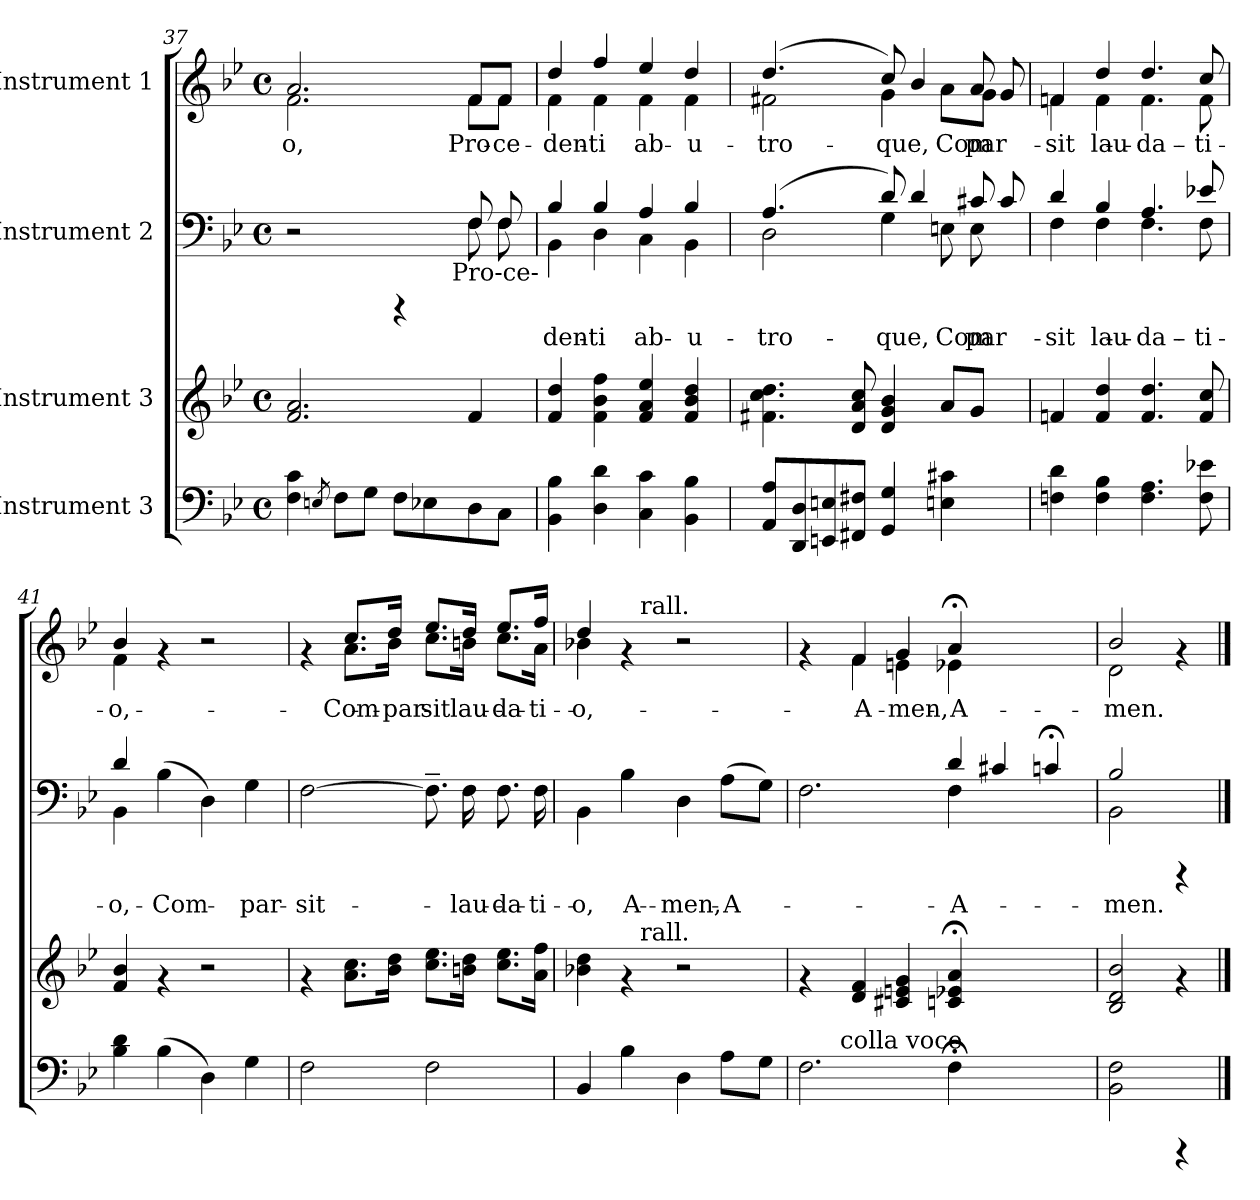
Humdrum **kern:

**kern	**kern	**kern	**text	**kern	**text
*part4	*part3	*part2	*part2	*part1	*part1
*staff4	*staff3	*staff2	*staff2	*staff1	*staff1
*I"Instrument 3	*I"Instrument 3	*I"Instrument 2	*	*I"Instrument 1	*
*clefF4	*clefG2	*clefF4	*	*clefG2	*
*k[b-e-]	*k[b-e-]	*k[b-e-]	*	*k[b-e-]	*
*B-:	*B-:	*B-:	*	*B-:	*
*M4/4	*M4/4	*M4/4	*	*M4/4	*
*met(c)	*met(c)	*met(c)	*	*met(c)	*
=37	=37	=37	=37	=37	=37
*	*	*^	*	*^	*
!	!	!	!	!	!	!	!LO:LY:b:cj
*	*	*	*^	*	*	*	*
4c\ 4F\	2.f/ 2.a/	2r	2.ryy	2ryy	.	2.a/	2.f\	-o,
8qEn/	.	.	.	.	.	.	.	.
8F\L	.	.	.	.	.	.	.	.
8G\J	.	.	.	.	.	.	.	.
8F\L	.	4rCCC	.	8ryy	.	.	.	.
8E-X\	.	.	.	16ryy	.	.	.	.
.	.	.	.	64ryy	.	.	.	.
!	!	!	!	!LO:TX:b:t=Pro-ce-	!	!	!	!
.	.	.	.	4ryy	.	.	.	.
!	!	!	!	!	!LO:LY:b:cj	!	!	!LO:LY:b:cj
8D\	4f/	8F/	8F\	.	.	8f/L	8f\L	Pro-
!	!	!	!	!	!LO:LY:b:cj	!	!	!LO:LY:b:cj
8C\J	.	8F/	8F\	.	.	8f/J	8f\J	-ce-
.	.	.	.	32.ryy	.	.	.	.
!!LO:PB:g=z	!!
=38	=38	=38	=38	=38	=38	=38	=38	=38
!	!	!	!	!	!LO:LY:b:cj	!	!	!LO:LY:b:cj
*	*	*	*v	*v	*	*	*	*
4B-\ 4BB-\	4dd/ 4f/	4B-/	4BB-\	den-	4dd/	4f\	-den-
!	!	!	!	!LO:LY:b:cj	!	!	!LO:LY:b:cj
4d\ 4D\	4b-\ 4f\ 4ff\	4B-/	4D\	-ti	4ff/	4f\	-ti
!	!	!	!	!LO:LY:b:cj	!	!	!LO:LY:b:cj
4C\ 4c\	4ee-/ 4a/ 4f/	4A/	4C\	ab-	4ee-/	4f\	ab-
!	!	!	!	!LO:LY:b:cj	!	!	!LO:LY:b:cj
4B-\ 4BB-\	4dd/ 4b-/ 4f/	4B-/	4BB-\	-u-	4dd/	4f\	-u-
=39	=39	=39	=39	=39	=39	=39	=39
!	!	!	!	!LO:LY:b:cj	!	!	!LO:LY:b:cj
8AA/ 8A/L	4.dd\ 4.cc\ 4.f#X\	2D\	(>4.A/	-tro-	2f#X\	(>4.dd/	-tro-
8DD/ 8D/	.	.	.	.	.	.	.
8EEn/ 8En/	.	.	.	.	.	.	.
8FF#X/ 8F#X/J	8a/ 8d/ 8cc/	.	8ryy	.	.	8ryy	.
!	!	!	!	!LO:LY:b:cj	!	!	!
!	!	!	!	!LO:LY:b:cj	!	!	!LO:LY:b:cj
!	!	!	!	!	!	!	!LO:LY:b:cj
4GG/ 4G/	4g/ 4d/ 4b-/	8d/)	4G\	-que,	8cc/)	4g\	-que,
.	.	4d/	.	.	4b-/	.	.
!	!	!	!	!LO:LY:b:cj	!	!	!LO:LY:b:cj
4En\ 4c#X\	8a/L	.	8En\	Com-	.	8a\L	Com-
!	!	!	!	!LO:LY:b:cj	!	!	!LO:LY:b:cj
.	8g/J	8c#X/	8E\	-par	8a/	8g\J	-par
8ryy	8ryy	8c#/	8ryy	.	8g/	8ryy	.
=40	=40	=40	=40	=40	=40	=40	=40
!	!	!	!	!LO:LY:b:cj	!	!	!LO:LY:b:cj
4Fn\ 4d\	4fn/	4d/	4F\	sit	4fn/	4f\	sit
!	!	!	!	!LO:LY:b:cj	!	!	!LO:LY:b:cj
4F\ 4B-\	4dd/ 4f/	4B-/	4F\	lau-	4dd/	4f\	lau-
!	!	!	!	!LO:LY:b:cj	!	!	!LO:LY:b:cj
4.A\ 4.F\	4.dd/ 4.f/	4.A/	4.F\	-da-	4.dd/	4.f\	-da-
!	!	!	!	!LO:LY:b:cj	!	!	!LO:LY:b:cj
8e-X\ 8F\	8cc/ 8f/	8e-X/	8F\	-ti-	8cc/	8f\	-ti-
=41	=41	=41	=41	=41	=41	=41	=41
!	!	!	!	!LO:LY:b:cj	!	!	!LO:LY:b:cj
4B-\ 4d\	4b-/ 4f/	4d/	4BB-\	-o,	4b-/	4f\	-o,
!	!	!	!	!LO:LY:b:cj	!	!	!
(>4B-\	4rf	(<4B-\	2.ryy	Com-	4rf	2.ryy	.
!	!	!	!	!LO:LY:b:cj	!	!	!
4D\)	2r	4D\)	.	--	2r	.	.
!	!	!	!	!LO:LY:b:cj	!	!	!
4G\	.	4G\	.	-par	.	.	.
*	*	*v	*v	*	*	*	*
!!LO:LB:g=z	!!
=42	=42	=42	=42	=42	=42	=42
!	!	!	!LO:LY:b:cj	!	!	!
2F\	4rf	[<2F\	sit	4rf	4ryy	.
!	!	!	!	!	!	!LO:LY:b:cj
.	8.a\ 8.cc\L	.	.	8.cc/L	8.a\L	Com-
!	!	!	!	!	!	!LO:LY:b:cj
.	16b-\ 16dd\J	.	.	16dd/Jk	16b-\Jk	-par
!	!	!	!LO:LY:b:cj	!	!	!LO:LY:b:cj
2F\	8.cc\ 8.ee-\L	8.F~>\]	.	8.ee-/L	8.cc\L	sit
!	!	!	!LO:LY:b:cj	!	!	!LO:LY:b:cj
.	16dd\ 16bn\J	16F\	lau-	16dd/Jk	16bn\Jk	lau-
!	!	!	!LO:LY:b:cj	!	!	!LO:LY:b:cj
.	8.cc\ 8.ee-\L	8.F\	-da-	8.ee-/L	8.cc\L	-da-
!	!	!	!LO:LY:b:cj	!	!	!LO:LY:b:cj
.	16a\ 16ff\J	16F\	-ti-	16ff/Jk	16a\Jk	-ti-
=43	=43	=43	=43	=43	=43	=43
!	!	!	!LO:LY:b:cj	!	!	!LO:LY:b:cj
*	*^	*	*	*	*^	*
4BB-/	4dd\ 4b-X\	4ryy	4BB-\	-o,	4dd/	4b-X\	4ryy	-o,
!	!	!	!	!LO:LY:b:cj	!	!	!	!
4B-\	4rf	16ryy	4B-\	A-	4rf	2.ryy	16ryy	.
!	!	!	!	!	!	!	!LO:TX:a:t=rall.	!
!	!	!LO:TX:a:t=rall.	!	!	!	!	!	!
.	.	2ryy	.	.	.	.	2ryy	.
!	!	!	!	!LO:LY:b:cj	!	!	!	!
4D\	2r	.	4D\	-men,	2r	.	.	.
!	!	!	!	!LO:LY:b:cj	!	!	!	!
8A\L	.	.	(<8A\L	A-	.	.	.	.
.	.	8.ryy	.	.	.	.	8.ryy	.
!	!	!	!	!LO:LY:b:cj	!	!	!	!
8G\J	.	.	8G\J)	--	.	.	.	.
*	*v	*v	*	*	*	*v	*v	*
=44	=44	=44	=44	=44	=44	=44
*^	*	*^	*	*	*	*
2.F\	8..ryy	4rf	2.F\	2.ryy	.	4rf	4ryy	.
!	!LO:TX:a:t=colla voce	!	!	!	!	!	!	!
.	1ryy	.	.	.	.	.	.	.
!	!	!	!	!	!	!	!	!LO:LY:b:cj
.	.	4d/ 4f/	.	.	.	4f/	4f\	A-
!	!	!	!	!	!	!	!	!LO:LY:b:cj
.	.	4en/ 4c#X/ 4g/	.	.	.	4g/	4en\	-men,
!	!	!	!	!	!LO:LY:b:cj	!	!	!
!	!	!	!	!	!LO:LY:b:cj	!	!	!LO:LY:b:cj
4F;<\	.	4e-X/;< 4cn/;< 4a/;<	4d/	4F\	A-	4a;<;/	4e-X\	A-
!	!	!	!	!	!LO:LY:b:cj	!	!	!
2ryy	.	2ryy	4c#X/	2ryy	.	2ryy	2ryy	.
.	4ryy	.	.	.	.	.	.	.
.	.	.	4cn;<;/	.	.	.	.	.
.	32ryy	.	.	.	.	.	.	.
=45	=45	=45	=45	=45	=45	=45	=45	=45
!	!	!	!	!	!LO:LY:b:cj	!	!	!LO:LY:b:cj
*v	*v	*	*	*	*	*	*	*
2BB-\ 2F\	2d/ 2B-/ 2b-/	2B-/	2BB-\	-men.	2b-/	2d\	-men.
4rCCC	4rf	4rCCC	4ryy	.	4rf	4ryy	.
*	*	*v	*v	*	*	*	*
*	*	*	*	*v	*v	*
==	==	==	==	==	==
*-	*-	*-	*-	*-	*-
